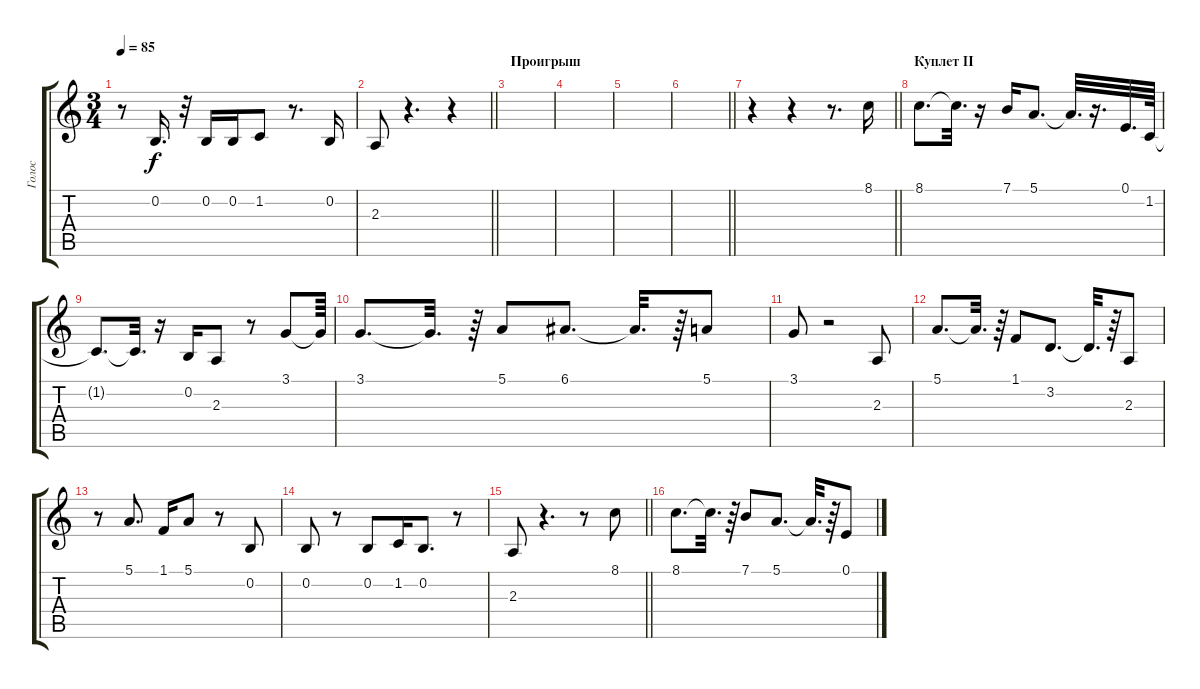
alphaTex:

\track ("Голос" "Голос") {instrument piccolo}
\staff {score tabs}
\tuning (E4 B3 G3 D3 A2 E2) {hide}
\ts (3 4)
\tempo 85
\clef g2
\ks c
r.8{dy f} 0.2.16{d} r.32 0.2.16 0.2.16 1.2.8 r.8{d} 0.2.16 |
\barLineRight lightlight
2.3.8 r.4{d} r.4 |
\section ("" "Проигрыш")
|
|
|
\barLineRight lightlight
|
\barLineRight lightlight
r.4 r.4 r.8{d} 8.1.16 |
\section ("" "Куплет II")
8.1.8{d} 8.1{t}.32{d} r.16 7.1.16 5.1.8{d} 5.1{t}.32{d} r.16{d} 0.1.32{d} 1.2.64 |
1.2{t}.8{d} 1.2{t}.32{d} r.16 0.2.16 2.3.8 r.8 3.1.8 3.1{t}.64 |
3.1.8{d} 3.1{t}.32{d} r.64 5.1.8 6.1.8{d} 6.1{t}.32{d} r.64 5.1.8 |
3.1.8 r.2 2.3.8 |
5.1.8{d} 5.1{t}.32{d} r.64 1.1.8 3.2.8{d} 3.2{t}.32{d} r.64 2.3.8 |
r.8 5.1.8{d} 1.1.16 5.1.8 r.8 0.2.8 |
0.2.8 r.8 0.2.8 1.2.16 0.2.8{d} r.8 |
\barLineRight lightlight
2.3.8 r.4{d} r.8 8.1.8 |
8.1.8{d} 8.1{t}.32{d} r.64 7.1.8 5.1.8{d} 5.1{t}.32{d} r.64 0.1.8
